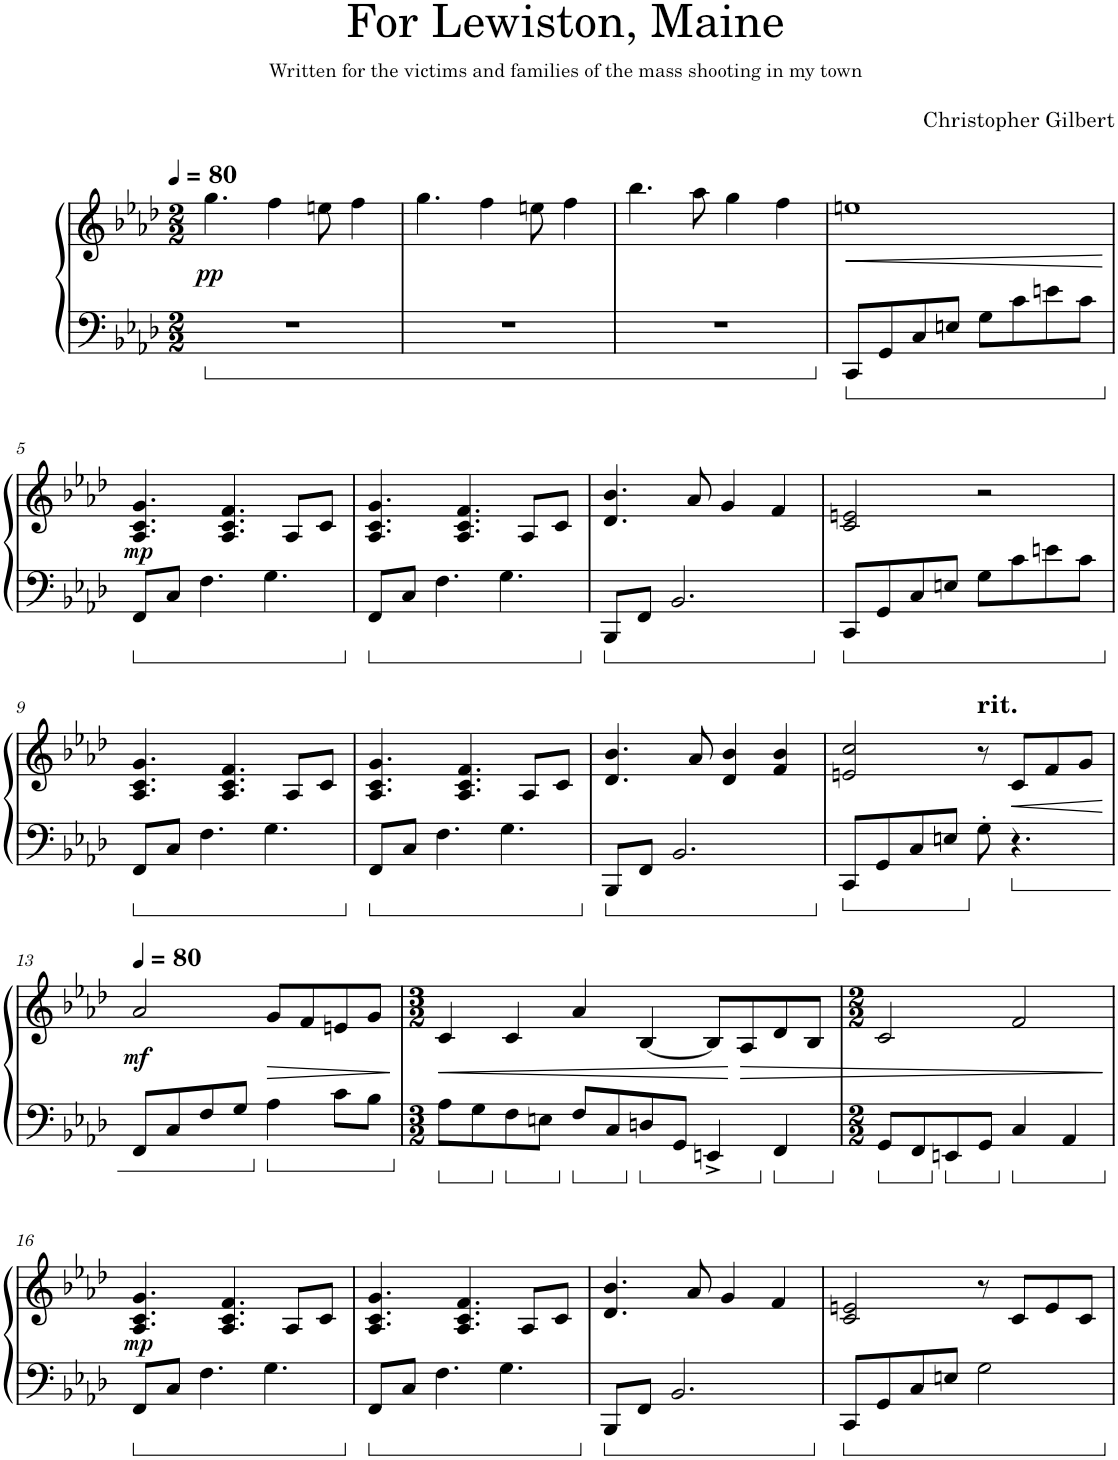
**kern	**kern	**dynam
*part1	*part1	*part1
*staff2	*staff1	*staff1/2
*I"Piano	*	*
*I'Pno.	*	*
*clefF4	*clefG2	*
*k[b-e-a-d-]	*k[b-e-a-d-]	*
*M2/2	*M2/2	*
*MM80	*MM80	*
=1	=1	=1
!	!	!LO:DY:b
1r	4.gg\	pp
.	4ff\	.
.	8een\	.
.	4ff\	.
=2	=2	=2
1r	4.gg\	.
.	4ff\	.
.	8een\	.
.	4ff\	.
=3	=3	=3
1r	4.bb-\	.
.	8aa-\	.
.	4gg\	.
.	4ff\	.
=4	=4	=4
!	!	!LO:HP:b
8CC/L	1een	<
8GG/	.	.
8C/	.	.
8En/J	.	.
8G\L	.	.
8c\	.	.
8en\	.	.
8c\J	.	.
.	.	[
!!LO:LB:g=z
=5	=5	=5
!	!	!LO:DY:b
8FF/L	4.A-/ 4.c/ 4.g/	mp
8C/J	.	.
4.F\	.	.
.	4.A-/ 4.c/ 4.f/	.
4.G\	.	.
.	8A-/L	.
.	8c/J	.
=6	=6	=6
8FF/L	4.A-/ 4.c/ 4.g/	.
8C/J	.	.
4.F\	.	.
.	4.A-/ 4.c/ 4.f/	.
4.G\	.	.
.	8A-/L	.
.	8c/J	.
=7	=7	=7
8BBB-/L	4.d-/ 4.b-/	.
8FF/J	.	.
2.BB-/	.	.
.	8a-/	.
.	4g/	.
.	4f/	.
=8	=8	=8
8CC/L	2c/ 2en/	.
8GG/	.	.
8C/	.	.
8En/J	.	.
8G\L	2r	.
8c\	.	.
8en\	.	.
8c\J	.	.
!!LO:LB:g=z
=9	=9	=9
8FF/L	4.A-/ 4.c/ 4.g/	.
8C/J	.	.
4.F\	.	.
.	4.A-/ 4.c/ 4.f/	.
4.G\	.	.
.	8A-/L	.
.	8c/J	.
=10	=10	=10
8FF/L	4.A-/ 4.c/ 4.g/	.
8C/J	.	.
4.F\	.	.
.	4.A-/ 4.c/ 4.f/	.
4.G\	.	.
.	8A-/L	.
.	8c/J	.
=11	=11	=11
8BBB-/L	4.d-/ 4.b-/	.
8FF/J	.	.
2.BB-/	.	.
.	8a-/	.
.	4d-/ 4b-/	.
.	4f/ 4b-/	.
=12	=12	=12
8CC/L	2en/ 2cc/	.
8GG/	.	.
8C/	.	.
8En/J	.	.
!	!LO:TX:a:t=rit.	!
8G'\	8r	.
!	!	!LO:HP:b
4.r	8c/L	<
.	8f/	.
.	8g/J	.
.	.	[
!!LO:LB:g=z
=13	=13	=13
*	*MM80	*
!	!	!LO:DY:b
8FF/L	2a-/	mf
8C/	.	.
8F/	.	.
8G/J	.	.
!	!	!LO:HP:b
4A-\	8g/L	>
.	8f/	.
8c\L	8en/	.
8B-\J	8g/J	.
.	.	]
=14	=14	=14
*M3/2	*M3/2	*
!	!	!LO:HP:b
8A-\L	4c/	<
8G\	.	.
8F\	4c/	.
8En\J	.	.
8F/L	4a-/	.
8C/	.	.
8Dn/	[4B-/	.
8GG/J	.	.
4EEn^/	8B-/L]	.
!	!	!LO:HP:n=1:b
.	8A-/	[ >
4FF/	8d-/	.
.	8B-/J	.
=15	=15	=15
*M2/2	*M2/2	*
8GG/L	2c/	.
8FF/	.	.
8EEn/	.	.
8GG/J	.	.
4C/	2f/	.
4AA-/	.	.
.	.	]
!!LO:LB:g=z
=16	=16	=16
!	!	!LO:DY:b
8FF/L	4.A-/ 4.c/ 4.g/	mp
8C/J	.	.
4.F\	.	.
.	4.A-/ 4.c/ 4.f/	.
4.G\	.	.
.	8A-/L	.
.	8c/J	.
=17	=17	=17
8FF/L	4.A-/ 4.c/ 4.g/	.
8C/J	.	.
4.F\	.	.
.	4.A-/ 4.c/ 4.f/	.
4.G\	.	.
.	8A-/L	.
.	8c/J	.
=18	=18	=18
8BBB-/L	4.d-/ 4.b-/	.
8FF/J	.	.
2.BB-/	.	.
.	8a-/	.
.	4g/	.
.	4f/	.
=19	=19	=19
8CC/L	2c/ 2en/	.
8GG/	.	.
8C/	.	.
8En/J	.	.
2G\	8r	.
.	8c/L	.
.	8e/	.
.	8c/J	.
=	=	=
*-	*-	*-
